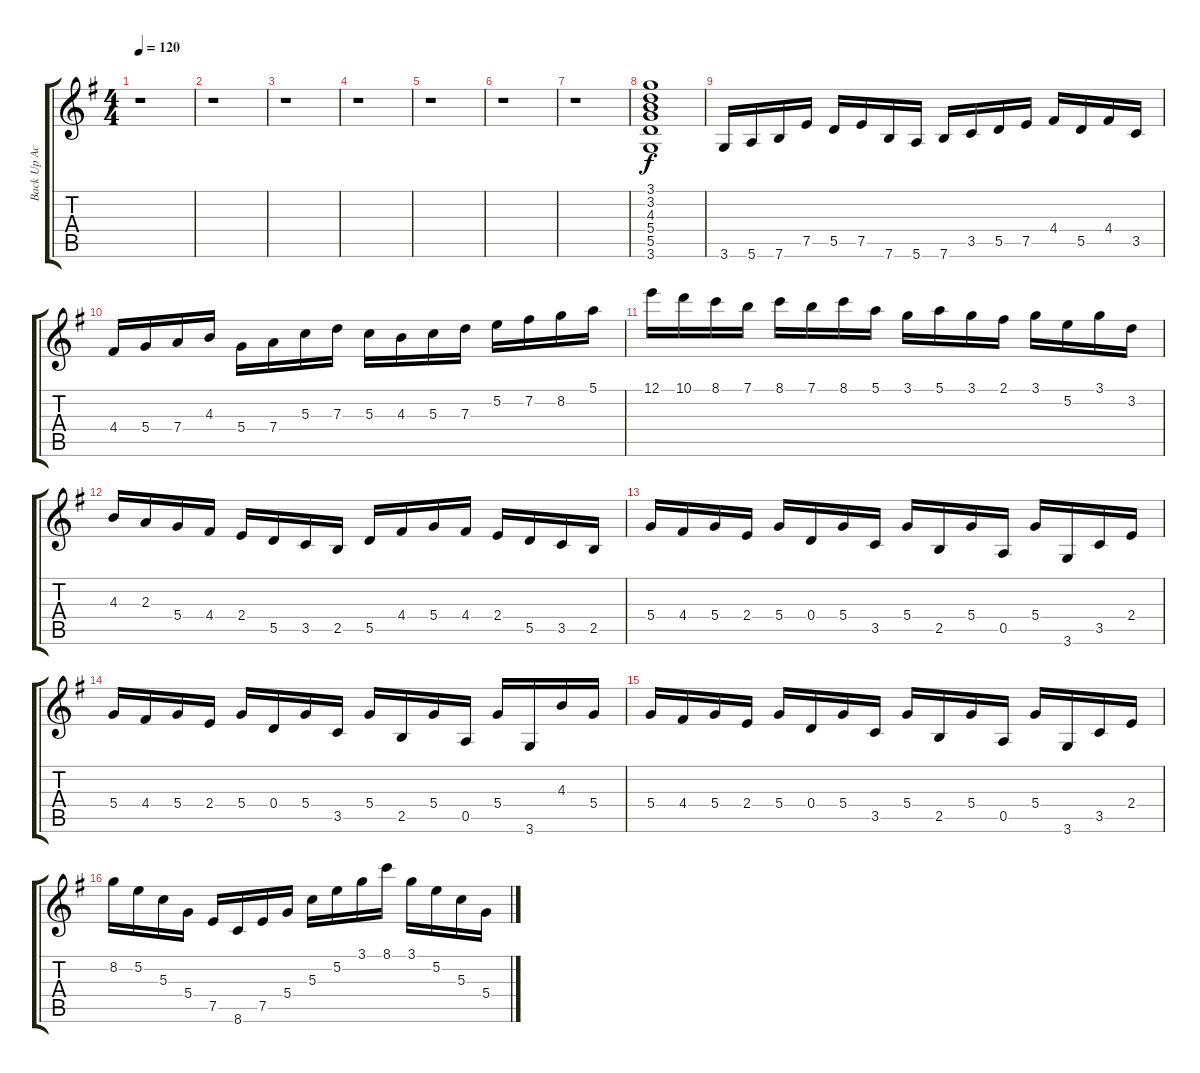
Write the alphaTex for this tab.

\track ("Back Up Acoustic" "Back Up Ac") {instrument acousticguitarsteel}
\staff {score tabs}
\tuning (E4 B3 G3 D3 A2 E2) {hide}
\ts (4 4)
\tempo 120
\clef g2
\ks g
r.1{dy f} |
r.1 |
r.1 |
r.1 |
r.1 |
r.1 |
r.1 |
(3.1 3.2 4.3 5.4 5.5 3.6).1 |
3.6.16 5.6.16 7.6.16 7.5.16 5.5.16 7.5.16 7.6.16 5.6.16 7.6.16 3.5.16 5.5.16 7.5.16 4.4.16 5.5.16 4.4.16 3.5.16 |
4.4.16 5.4.16 7.4.16 4.3.16 5.4.16 7.4.16 5.3.16 7.3.16 5.3.16 4.3.16 5.3.16 7.3.16 5.2.16 7.2.16 8.2.16 5.1.16 |
12.1.16 10.1.16 8.1.16 7.1.16 8.1.16 7.1.16 8.1.16 5.1.16 3.1.16 5.1.16 3.1.16 2.1.16 3.1.16 5.2.16 3.1.16 3.2.16 |
4.3.16 2.3.16 5.4.16 4.4.16 2.4.16 5.5.16 3.5.16 2.5.16 5.5.16 4.4.16 5.4.16 4.4.16 2.4.16 5.5.16 3.5.16 2.5.16 |
5.4.16 4.4.16 5.4.16 2.4.16 5.4.16 0.4.16 5.4.16 3.5.16 5.4.16 2.5.16 5.4.16 0.5.16 5.4.16 3.6.16 3.5.16 2.4.16 |
5.4.16 4.4.16 5.4.16 2.4.16 5.4.16 0.4.16 5.4.16 3.5.16 5.4.16 2.5.16 5.4.16 0.5.16 5.4.16 3.6.16 4.3.16 5.4.16 |
5.4.16 4.4.16 5.4.16 2.4.16 5.4.16 0.4.16 5.4.16 3.5.16 5.4.16 2.5.16 5.4.16 0.5.16 5.4.16 3.6.16 3.5.16 2.4.16 |
8.2.16 5.2.16 5.3.16 5.4.16 7.5.16 8.6.16 7.5.16 5.4.16 5.3.16 5.2.16 3.1.16 8.1.16 3.1.16 5.2.16 5.3.16 5.4.16
